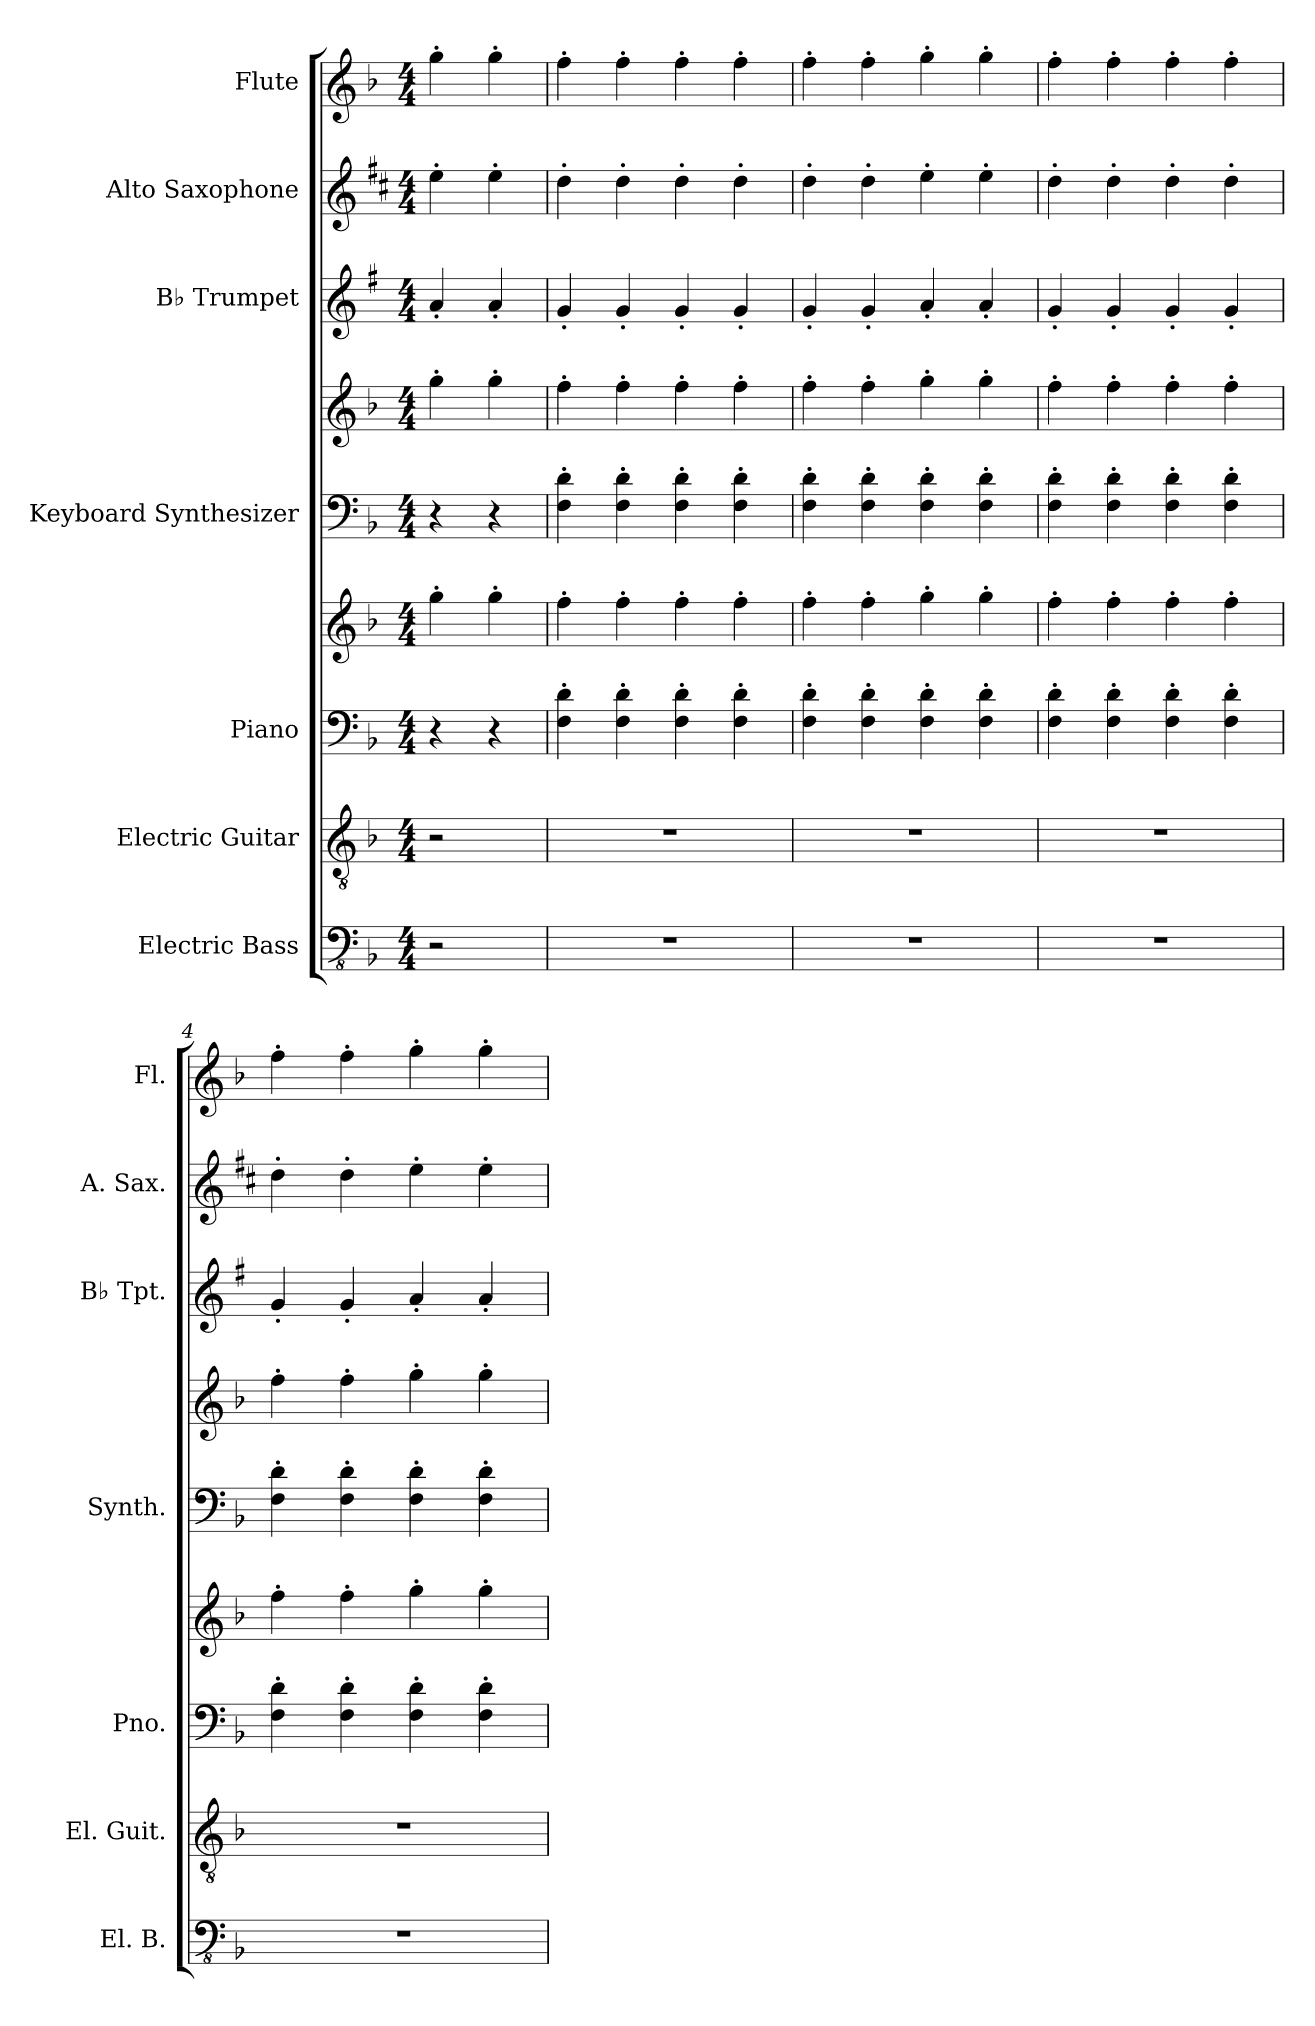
**kern	**kern	**kern	**kern	**kern	**kern	**kern	**kern	**kern
*part7	*part6	*part5	*part5	*part4	*part4	*part3	*part2	*part1
*staff9	*staff8	*staff7	*staff6	*staff5	*staff4	*staff3	*staff2	*staff1
*I"Electric Bass	*I"Electric Guitar	*I"Piano	*	*I"Keyboard Synthesizer	*	*I"B♭ Trumpet	*I"Alto Saxophone	*I"Flute
*I'El. B.	*I'El. Guit.	*I'Pno.	*	*I'Synth.	*	*I'B♭ Tpt.	*I'A. Sax.	*I'Fl.
*clefFv4	*clefGv2	*clefF4	*clefG2	*clefF4	*clefG2	*clefG2	*clefG2	*clefG2
*	*	*	*	*	*	*ITrd1c2	*ITrd5c9	*
*k[b-]	*k[b-]	*k[b-]	*k[b-]	*k[b-]	*k[b-]	*k[b-]	*k[b-]	*k[b-]
*F:	*F:	*F:	*F:	*F:	*F:	*F:	*F:	*F:
*M4/4	*M4/4	*M4/4	*M4/4	*M4/4	*M4/4	*M4/4	*M4/4	*M4/4
=	=	=	=	=	=	=	=	=
2r	2r	4r	4gg'\	4r	4gg'\	4g'/	4g'\	4gg'\
.	.	4r	4gg'\	4r	4gg'\	4g'/	4g'\	4gg'\
=1	=1	=1	=1	=1	=1	=1	=1	=1
1r	1r	4F\' 4d\'	4ff'\	4F\' 4d\'	4ff'\	4f'/	4f'\	4ff'\
.	.	4F\' 4d\'	4ff'\	4F\' 4d\'	4ff'\	4f'/	4f'\	4ff'\
.	.	4F\' 4d\'	4ff'\	4F\' 4d\'	4ff'\	4f'/	4f'\	4ff'\
.	.	4F\' 4d\'	4ff'\	4F\' 4d\'	4ff'\	4f'/	4f'\	4ff'\
=2	=2	=2	=2	=2	=2	=2	=2	=2
1r	1r	4F\' 4d\'	4ff'\	4F\' 4d\'	4ff'\	4f'/	4f'\	4ff'\
.	.	4F\' 4d\'	4ff'\	4F\' 4d\'	4ff'\	4f'/	4f'\	4ff'\
.	.	4F\' 4d\'	4gg'\	4F\' 4d\'	4gg'\	4g'/	4g'\	4gg'\
.	.	4F\' 4d\'	4gg'\	4F\' 4d\'	4gg'\	4g'/	4g'\	4gg'\
=3	=3	=3	=3	=3	=3	=3	=3	=3
1r	1r	4F\' 4d\'	4ff'\	4F\' 4d\'	4ff'\	4f'/	4f'\	4ff'\
.	.	4F\' 4d\'	4ff'\	4F\' 4d\'	4ff'\	4f'/	4f'\	4ff'\
.	.	4F\' 4d\'	4ff'\	4F\' 4d\'	4ff'\	4f'/	4f'\	4ff'\
.	.	4F\' 4d\'	4ff'\	4F\' 4d\'	4ff'\	4f'/	4f'\	4ff'\
=4	=4	=4	=4	=4	=4	=4	=4	=4
1r	1r	4F\' 4d\'	4ff'\	4F\' 4d\'	4ff'\	4f'/	4f'\	4ff'\
.	.	4F\' 4d\'	4ff'\	4F\' 4d\'	4ff'\	4f'/	4f'\	4ff'\
.	.	4F\' 4d\'	4gg'\	4F\' 4d\'	4gg'\	4g'/	4g'\	4gg'\
.	.	4F\' 4d\'	4gg'\	4F\' 4d\'	4gg'\	4g'/	4g'\	4gg'\
=	=	=	=	=	=	=	=	=
*-	*-	*-	*-	*-	*-	*-	*-	*-
